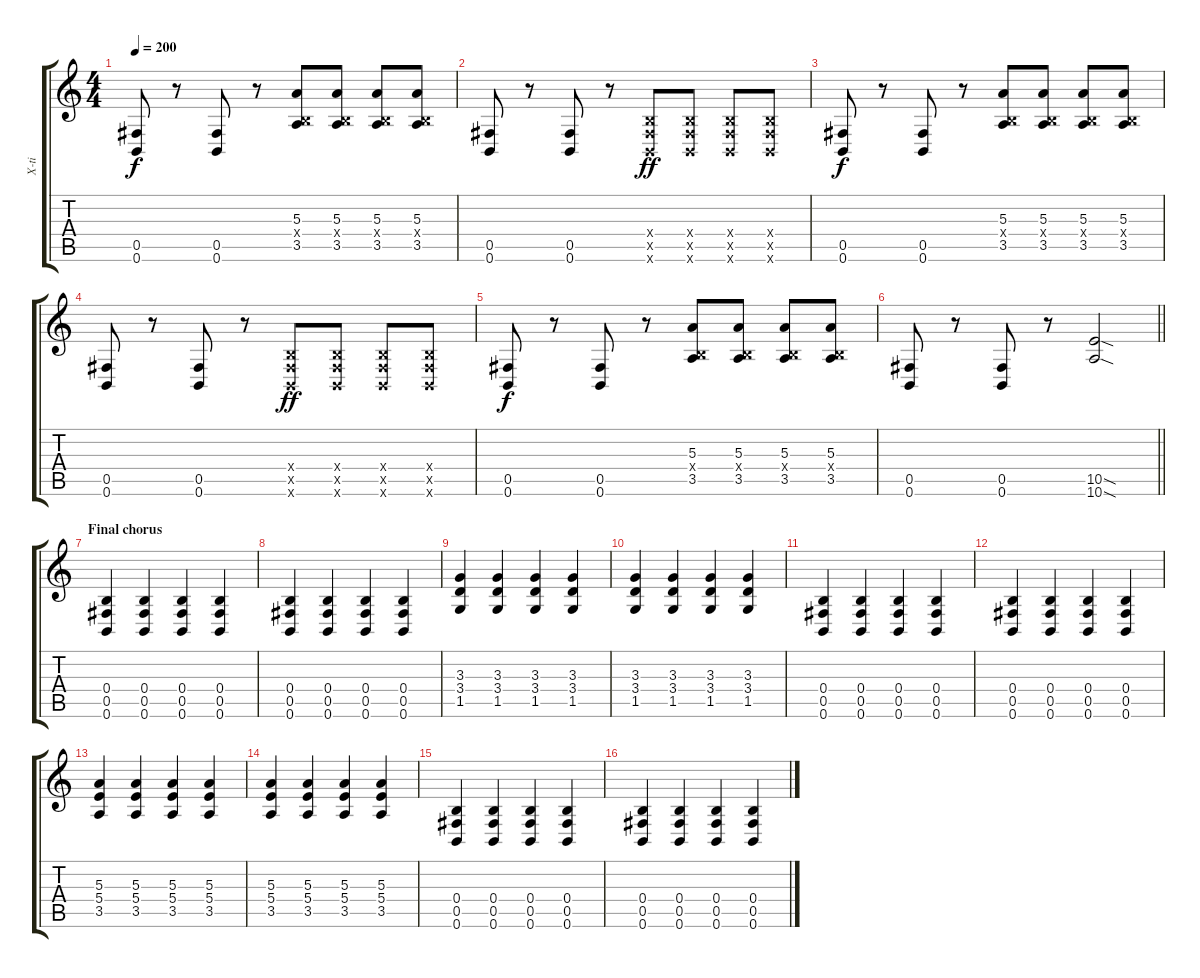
\track ("X-ti" "X-ti") {instrument distortionguitar}
\staff {score tabs}
\tuning (Db4 Ab3 E3 B2 Gb2 B1) {hide}
\ts (4 4)
\tempo 200
\clef g2
\ks c
(0.5 0.6).8{dy f} r.8 (0.5 0.6).8 r.8 (5.3 0.4{x} 3.5).8 (5.3 0.4{x} 3.5).8 (5.3 0.4{x} 3.5).8 (5.3 0.4{x} 3.5).8 |
(0.5 0.6).8 r.8 (0.5 0.6).8 r.8 (0.4{x} 0.5{x} 0.6{x}).8{dy ff} (0.4{x} 0.5{x} 0.6{x}).8 (0.4{x} 0.5{x} 0.6{x}).8 (0.4{x} 0.5{x} 0.6{x}).8 |
(0.5 0.6).8{dy f} r.8 (0.5 0.6).8 r.8 (5.3 0.4{x} 3.5).8 (5.3 0.4{x} 3.5).8 (5.3 0.4{x} 3.5).8 (5.3 0.4{x} 3.5).8 |
(0.5 0.6).8 r.8 (0.5 0.6).8 r.8 (0.4{x} 0.5{x} 0.6{x}).8{dy ff} (0.4{x} 0.5{x} 0.6{x}).8 (0.4{x} 0.5{x} 0.6{x}).8 (0.4{x} 0.5{x} 0.6{x}).8 |
(0.5 0.6).8{dy f} r.8 (0.5 0.6).8 r.8 (5.3 0.4{x} 3.5).8 (5.3 0.4{x} 3.5).8 (5.3 0.4{x} 3.5).8 (5.3 0.4{x} 3.5).8 |
\barLineRight lightlight
(0.5 0.6).8 r.8 (0.5 0.6).8 r.8 (10.5{sod} 10.6{sod}).2 |
\section ("" "Final chorus")
(0.4 0.5 0.6).4 (0.4 0.5 0.6).4 (0.4 0.5 0.6).4 (0.4 0.5 0.6).4 |
(0.4 0.5 0.6).4 (0.4 0.5 0.6).4 (0.4 0.5 0.6).4 (0.4 0.5 0.6).4 |
(3.3 3.4 1.5).4 (3.3 3.4 1.5).4 (3.3 3.4 1.5).4 (3.3 3.4 1.5).4 |
(3.3 3.4 1.5).4 (3.3 3.4 1.5).4 (3.3 3.4 1.5).4 (3.3 3.4 1.5).4 |
(0.4 0.5 0.6).4 (0.4 0.5 0.6).4 (0.4 0.5 0.6).4 (0.4 0.5 0.6).4 |
(0.4 0.5 0.6).4 (0.4 0.5 0.6).4 (0.4 0.5 0.6).4 (0.4 0.5 0.6).4 |
(5.3 5.4 3.5).4 (5.3 5.4 3.5).4 (5.3 5.4 3.5).4 (5.3 5.4 3.5).4 |
(5.3 5.4 3.5).4 (5.3 5.4 3.5).4 (5.3 5.4 3.5).4 (5.3 5.4 3.5).4 |
(0.4 0.5 0.6).4 (0.4 0.5 0.6).4 (0.4 0.5 0.6).4 (0.4 0.5 0.6).4 |
(0.4 0.5 0.6).4 (0.4 0.5 0.6).4 (0.4 0.5 0.6).4 (0.4 0.5 0.6).4
